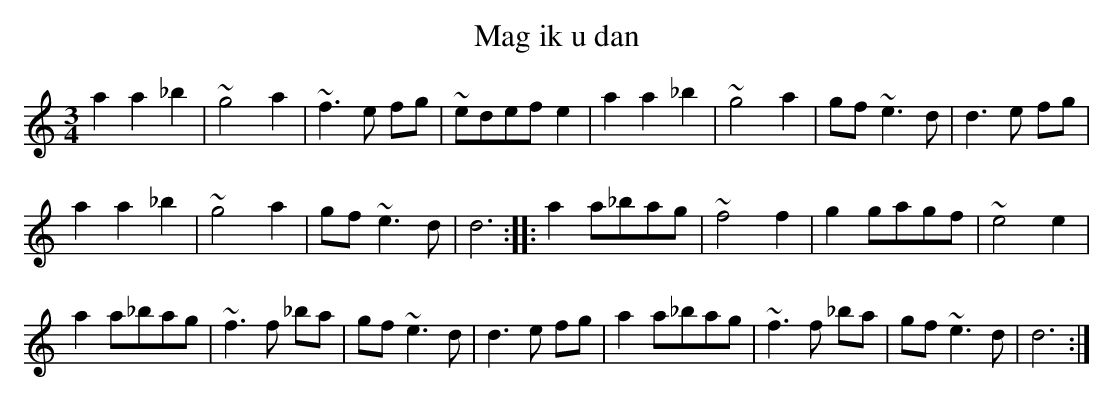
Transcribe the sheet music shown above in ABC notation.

X:1
T:Mag ik u dan
M:3/4
K:Ddor
a2a2_b2|~g4a2|~f3e fg|~edefe2|a2a2_b2|~g4a2|gf~e3d|d3e fg|
a2a2_b2|~g4a2|gf~e3d|d6:||:a2a_bag|~f4f2|g2gagf|~e4e2|
a2a_bag|~f3f _ba|gf~e3d|d3e fg|a2a_bag|~f3f _ba|gf~e3d|d6:|
